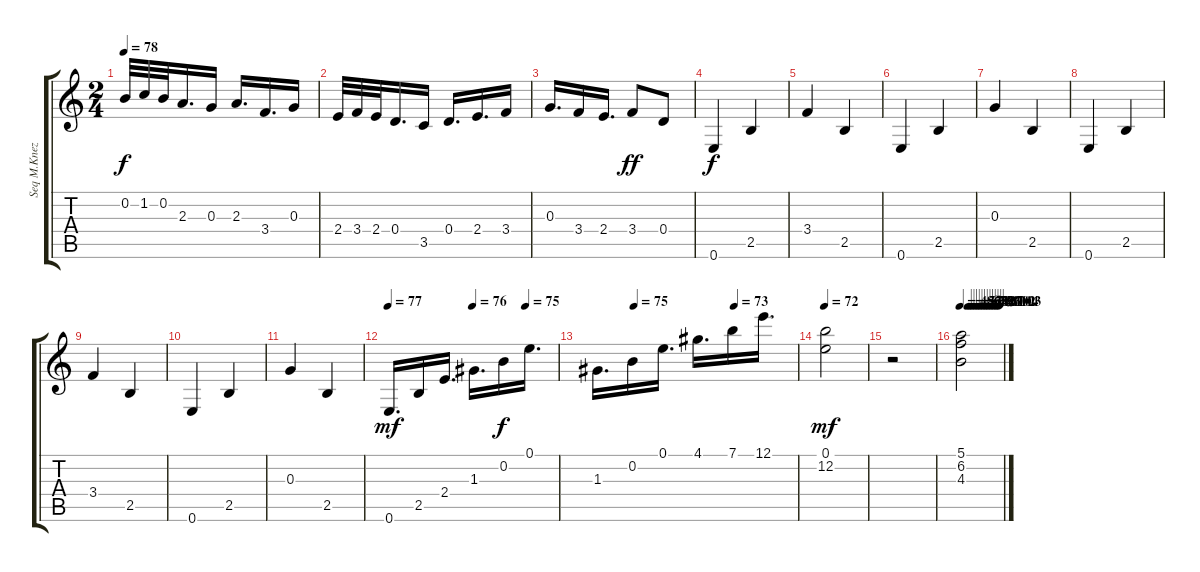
\track ("Seq M.Knezevic" "Seq M.Knez") {instrument acousticguitarnylon}
\staff {score tabs}
\tuning (E4 B3 G3 D3 A2 E2) {hide}
\ts (2 4)
\tempo 78
\clef g2
\ks c
0.2.32{dy f} 1.2.32 0.2.32 2.3.16{d} 0.3.16 2.3.16{d} 3.4.16{d} 0.3.16 |
2.4.32 3.4.32 2.4.32 0.4.16{d} 3.5.16 0.4.16{d} 2.4.16{d} 3.4.16 |
0.3.16{d} 3.4.16 2.4.16{d} 3.4.8{dy ff} 0.4.8 |
0.6.4{dy f} 2.5.4 |
3.4.4 2.5.4 |
0.6.4 2.5.4 |
0.3.4 2.5.4 |
0.6.4 2.5.4 |
3.4.4 2.5.4 |
0.6.4 2.5.4 |
0.3.4 2.5.4 |
\tempo 77
\tempo (76 0.5)
\tempo (75 0.8125)
0.6.16{d dy mf} 2.5.16 2.4.16{d} 1.3.16{d} 0.2.16{dy f} 0.1.16{d} |
\tempo (75 0.1875)
\tempo (73 0.6875)
1.3.16{d} 0.2.16 0.1.16{d} 4.1.16{d} 7.1.16 12.1.16{d} |
\tempo 72
(0.1 12.2).2{dy mf} |
r.2 |
\tempo 48
\tempo (53 0.1875)
\tempo (60 0.25)
\tempo (65 0.3125)
\tempo (71 0.375)
\tempo (75 0.4375)
\tempo (82 0.5)
\tempo (88 0.5625)
\tempo (93 0.625)
\tempo (97 0.6875)
\tempo (101 0.75)
\tempo (102 0.8125)
\tempo (104 0.875)
\tempo (103 0.9375)
(5.1 6.2 4.3).2
